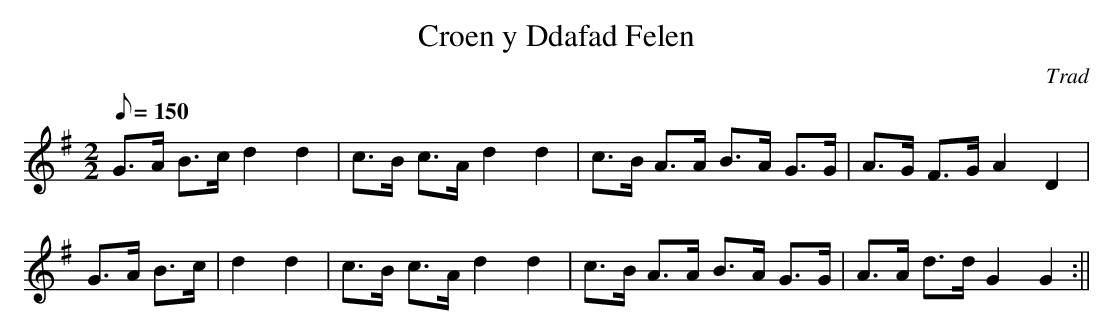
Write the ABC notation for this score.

X:1
T:Croen y Ddafad Felen
M:2/2
L:1/8
Q:150
C:Trad
K:G
G>A B>c d2d2|c>B c>A d2d2|c>B A>A B>A G>G|A>G F>G A2D2|!
G>A B>c|d2d2|c>B c>A d2d2|c>B A>A B>A G>G|A>A d>d G2G2:||
